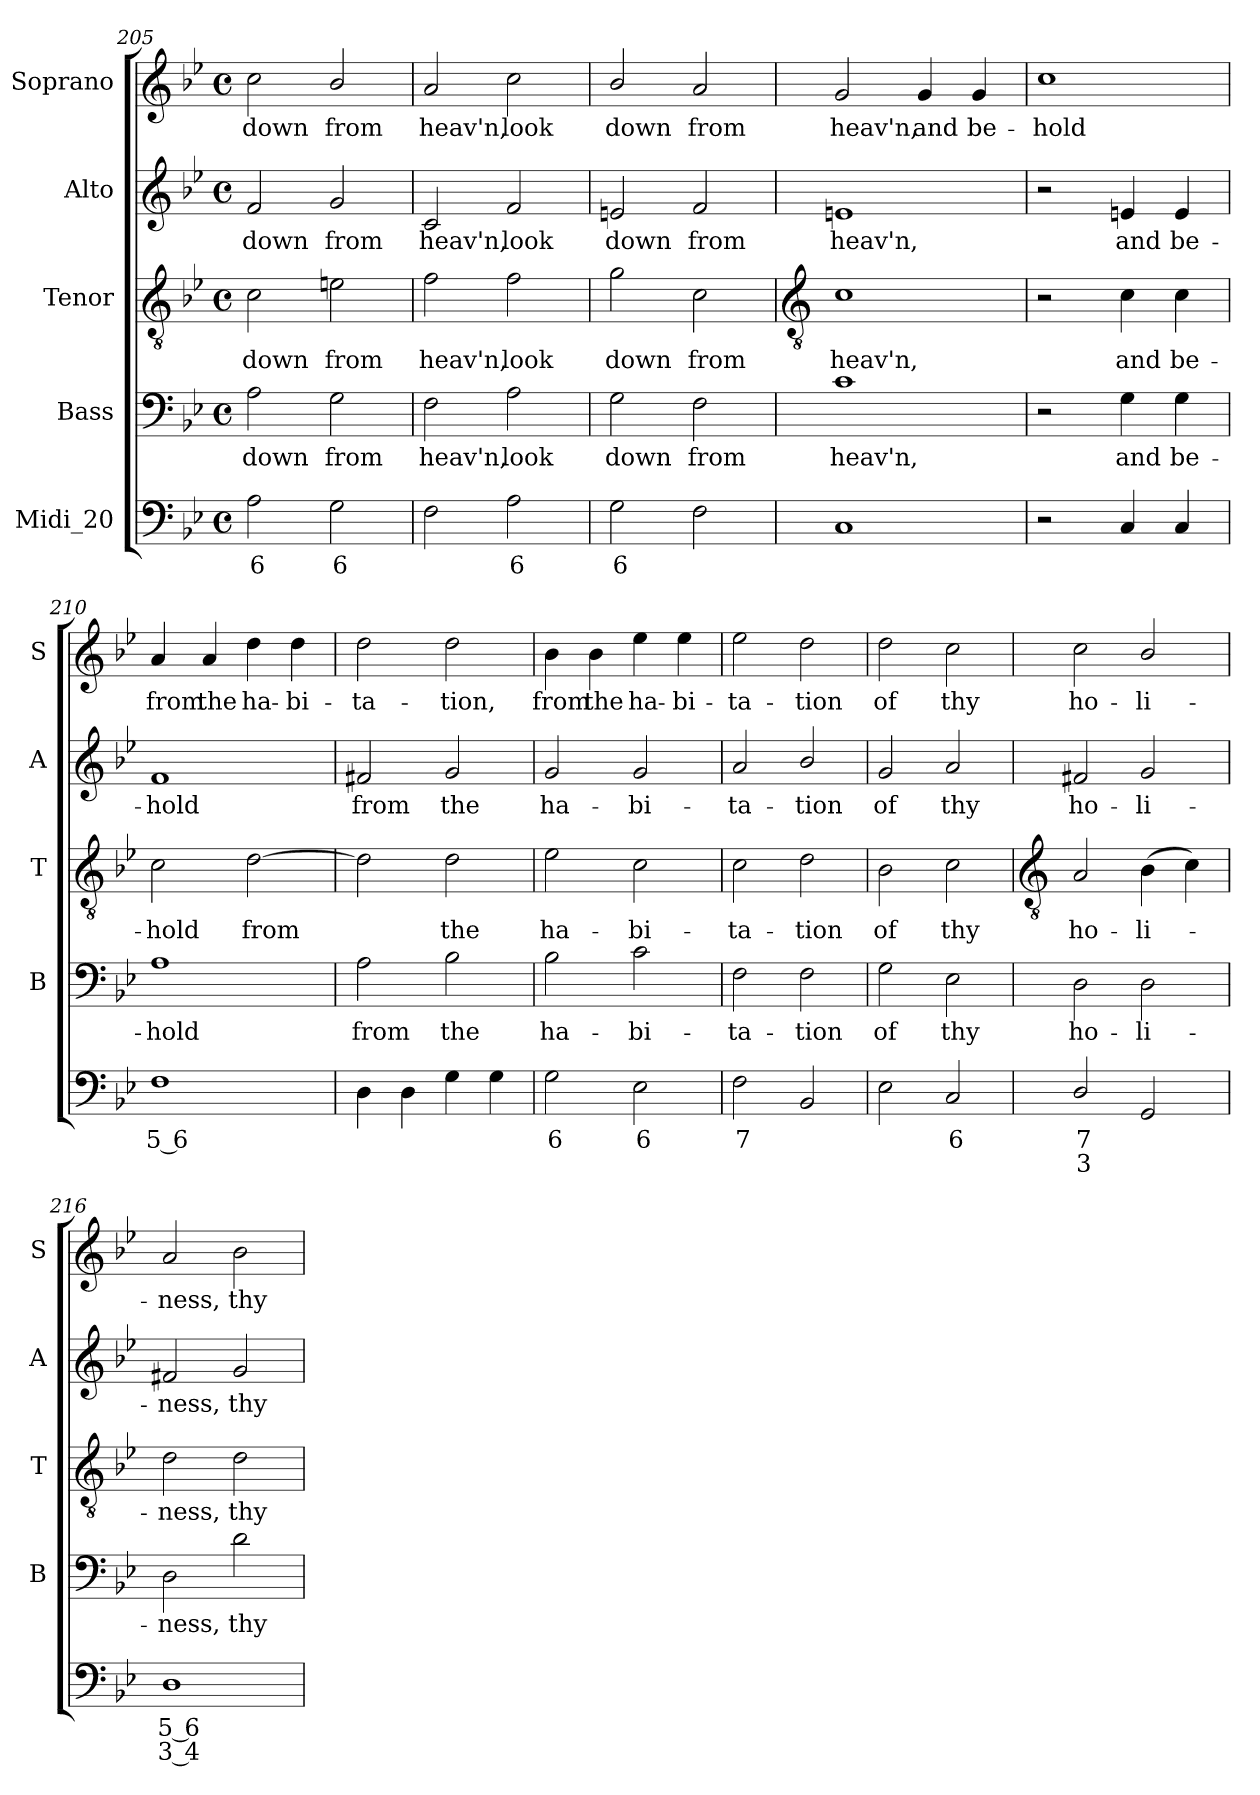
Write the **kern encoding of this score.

**kern	**text	**text	**kern	**text	**kern	**text	**kern	**text	**kern	**text
*part5	*part5	*part5	*part4	*part4	*part3	*part3	*part2	*part2	*part1	*part1
*staff5	*staff5	*staff5	*staff4	*staff4	*staff3	*staff3	*staff2	*staff2	*staff1	*staff1
*I"Midi_20	*	*	*I"Bass	*	*I"Tenor	*	*I"Alto	*	*I"Soprano	*
*	*	*	*I'B	*	*I'T	*	*I'A	*	*I'S	*
*clefF4	*	*	*clefF4	*	*clefGv2	*	*clefG2	*	*clefG2	*
*k[b-e-]	*	*	*k[b-e-]	*	*k[b-e-]	*	*k[b-e-]	*	*k[b-e-]	*
*B-:	*	*	*B-:	*	*B-:	*	*B-:	*	*B-:	*
*M4/4	*	*	*M4/4	*	*M4/4	*	*M4/4	*	*M4/4	*
*met(c)	*	*	*met(c)	*	*met(c)	*	*met(c)	*	*met(c)	*
=205	=205	=205	=205	=205	=205	=205	=205	=205	=205	=205
!	!LO:LY:b	!	!	!LO:LY:b	!	!LO:LY:b	!	!LO:LY:b	!	!LO:LY:b
2A	6	.	2A	down	2c	down	2f	down	2cc	down
!	!LO:LY:b	!	!	!LO:LY:b	!	!LO:LY:b	!	!LO:LY:b	!	!LO:LY:b
2G	6	.	2G	from	2en	from	2g	from	2b-/	from
=206	=206	=206	=206	=206	=206	=206	=206	=206	=206	=206
!	!	!	!	!LO:LY:b	!	!LO:LY:b	!	!LO:LY:b	!	!LO:LY:b
2F	.	.	2F	heav'n,	2f	heav'n,	2c	heav'n,	2a	heav'n,
!	!LO:LY:b	!	!	!LO:LY:b	!	!LO:LY:b	!	!LO:LY:b	!	!LO:LY:b
2A	6	.	2A	look	2f	look	2f	look	2cc	look
=207	=207	=207	=207	=207	=207	=207	=207	=207	=207	=207
!	!LO:LY:b	!	!	!LO:LY:b	!	!LO:LY:b	!	!LO:LY:b	!	!LO:LY:b
2G	6	.	2G	down	2g	down	2en	down	2b-/	down
!	!	!	!	!LO:LY:b	!	!LO:LY:b	!	!LO:LY:b	!	!LO:LY:b
2F	.	.	2F	from	2c	from	2f	from	2a	from
!!LO:LB:g=z
=208	=208	=208	=208	=208	=208	=208	=208	=208	=208	=208
*	*	*	*	*	*clefGv2	*	*	*	*	*
!	!	!	!	!LO:LY:b	!	!LO:LY:b	!	!LO:LY:b	!	!LO:LY:b
1C	.	.	1c	heav'n,	1c	heav'n,	1en	heav'n,	2g	heav'n,
!	!	!	!	!	!	!	!	!	!	!LO:LY:b
.	.	.	.	.	.	.	.	.	4g	and
!	!	!	!	!	!	!	!	!	!	!LO:LY:b
.	.	.	.	.	.	.	.	.	4g	be-
=209	=209	=209	=209	=209	=209	=209	=209	=209	=209	=209
!	!	!	!	!	!	!	!	!	!	!LO:LY:b
2r	.	.	2r	.	2r	.	2r	.	1cc	-hold
!	!	!	!	!LO:LY:b	!	!LO:LY:b	!	!LO:LY:b	!	!
4C	.	.	4G	and	4c	and	4en	and	.	.
!	!	!	!	!LO:LY:b	!	!LO:LY:b	!	!LO:LY:b	!	!
4C	.	.	4G	be-	4c	be-	4e	be-	.	.
=210	=210	=210	=210	=210	=210	=210	=210	=210	=210	=210
!	!LO:LY:b	!	!	!LO:LY:b	!	!LO:LY:b	!	!LO:LY:b	!	!LO:LY:b
1F	5 6	.	1A	-hold	2c	-hold	1f	-hold	4a	from
!	!	!	!	!	!	!	!	!	!	!LO:LY:b
.	.	.	.	.	.	.	.	.	4a	the
!	!	!	!	!	!	!LO:LY:b	!	!	!	!LO:LY:b
.	.	.	.	.	[2d	from	.	.	4dd	ha-
!	!	!	!	!	!	!	!	!	!	!LO:LY:b
.	.	.	.	.	.	.	.	.	4dd	-bi-
=211	=211	=211	=211	=211	=211	=211	=211	=211	=211	=211
!	!	!	!	!LO:LY:b	!	!	!	!LO:LY:b	!	!LO:LY:b
4D	.	.	2A	from	2d]	.	2f#X	from	2dd	-ta-
4D	.	.	.	.	.	.	.	.	.	.
!	!	!	!	!LO:LY:b	!	!LO:LY:b	!	!LO:LY:b	!	!LO:LY:b
4G	.	.	2B-	the	2d	the	2g	the	2dd	-tion,
4G	.	.	.	.	.	.	.	.	.	.
=212	=212	=212	=212	=212	=212	=212	=212	=212	=212	=212
!	!LO:LY:b	!	!	!LO:LY:b	!	!LO:LY:b	!	!LO:LY:b	!	!LO:LY:b
2G	6	.	2B-	ha-	2e-	ha-	2g	ha-	4b-	from
!	!	!	!	!	!	!	!	!	!	!LO:LY:b
.	.	.	.	.	.	.	.	.	4b-	the
!	!LO:LY:b	!	!	!LO:LY:b	!	!LO:LY:b	!	!LO:LY:b	!	!LO:LY:b
2E-	6	.	2c	-bi-	2c	-bi-	2g	-bi-	4ee-	ha-
!	!	!	!	!	!	!	!	!	!	!LO:LY:b
.	.	.	.	.	.	.	.	.	4ee-	-bi-
=213	=213	=213	=213	=213	=213	=213	=213	=213	=213	=213
!	!LO:LY:b	!	!	!LO:LY:b	!	!LO:LY:b	!	!LO:LY:b	!	!LO:LY:b
2F	7	.	2F	-ta-	2c	-ta-	2a	-ta-	2ee-	-ta-
!	!	!	!	!LO:LY:b	!	!LO:LY:b	!	!LO:LY:b	!	!LO:LY:b
2BB-	.	.	2F	-tion	2d	-tion	2b-/	-tion	2dd	-tion
=214	=214	=214	=214	=214	=214	=214	=214	=214	=214	=214
!	!	!	!	!LO:LY:b	!	!LO:LY:b	!	!LO:LY:b	!	!LO:LY:b
2E-	.	.	2G	of	2B-	of	2g	of	2dd	of
!	!LO:LY:b	!	!	!LO:LY:b	!	!LO:LY:b	!	!LO:LY:b	!	!LO:LY:b
2C	6	.	2E-	thy	2c	thy	2a	thy	2cc	thy
!!LO:LB:g=z
=215	=215	=215	=215	=215	=215	=215	=215	=215	=215	=215
*	*	*	*	*	*clefGv2	*	*	*	*	*
!	!LO:LY:b	!LO:LY:b	!	!LO:LY:b	!	!LO:LY:b	!	!LO:LY:b	!	!LO:LY:b
2D/	7	3	2D	ho-	2A	ho-	2f#X	ho-	2cc	ho-
!	!	!	!	!LO:LY:b	!	!LO:LY:b	!	!LO:LY:b	!	!LO:LY:b
2GG	.	.	2D	-li-	(>4B-	-li-	2g	-li-	2b-/	-li-
.	.	.	.	.	4c)	.	.	.	.	.
=216	=216	=216	=216	=216	=216	=216	=216	=216	=216	=216
!	!LO:LY:b	!LO:LY:b	!	!LO:LY:b	!	!LO:LY:b	!	!LO:LY:b	!	!LO:LY:b
1D	5 6	3 4	2D	-ness,	2d	ness,	2f#X	-ness,	2a	-ness,
!	!	!	!	!LO:LY:b	!	!LO:LY:b	!	!LO:LY:b	!	!LO:LY:b
.	.	.	2d	thy	2d	thy	2g	thy	2b-	thy
=	=	=	=	=	=	=	=	=	=	=
*-	*-	*-	*-	*-	*-	*-	*-	*-	*-	*-
